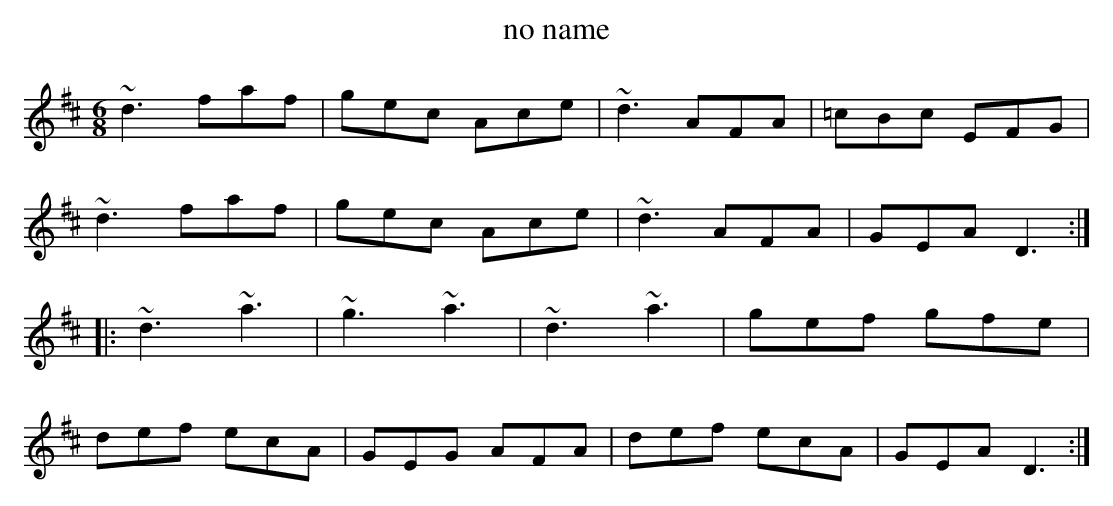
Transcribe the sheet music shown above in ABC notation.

X:1
T:no name
M:6/8
K:D
~d3 faf|gec Ace|~d3 AFA|=cBc EFG|
~d3 faf|gec Ace|~d3 AFA|GEA D3:|
|:~d3 ~a3|~g3 ~a3|~d3 ~a3|gef gfe|
def ecA|GEG AFA|def ecA|GEA D3:|
